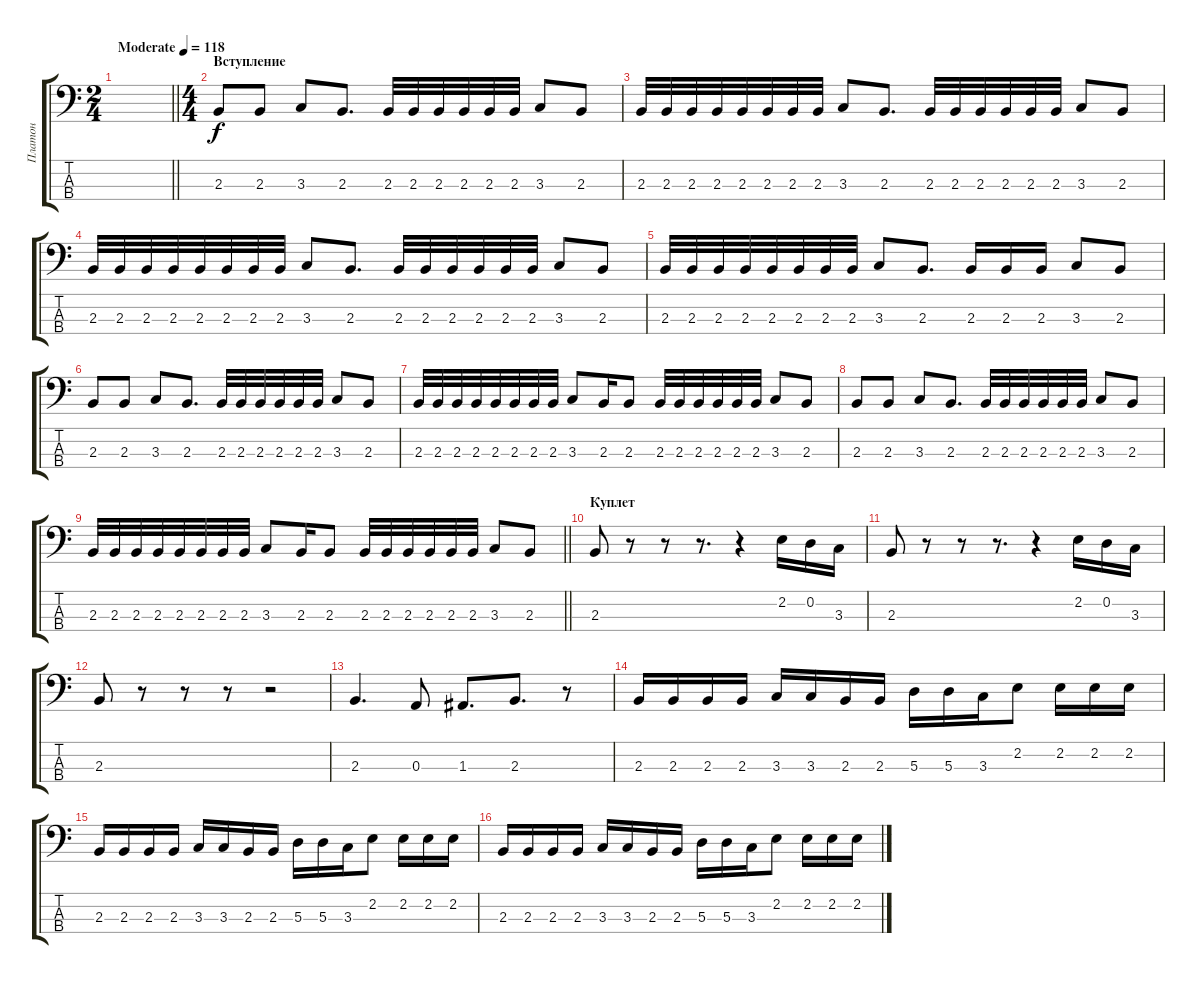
\track ("Платон" "Платон") {instrument electricbassfinger}
\staff {score tabs}
\tuning (G2 D2 A1 E1) {hide}
\ts (2 4)
\tempo (118 "Moderate")
\clef f4
\barLineRight lightlight
\ks c
|
\ts (4 4)
\section ("" "Вступление")
2.3.8 2.3.8 3.3.8 2.3.8{d} 2.3.32 2.3.32 2.3.32 2.3.32 2.3.32 2.3.32 3.3.8 2.3.8 |
2.3.32 2.3.32 2.3.32 2.3.32 2.3.32 2.3.32 2.3.32 2.3.32 3.3.8 2.3.8{d} 2.3.32 2.3.32 2.3.32 2.3.32 2.3.32 2.3.32 3.3.8 2.3.8 |
2.3.32 2.3.32 2.3.32 2.3.32 2.3.32 2.3.32 2.3.32 2.3.32 3.3.8 2.3.8{d} 2.3.32 2.3.32 2.3.32 2.3.32 2.3.32 2.3.32 3.3.8 2.3.8 |
2.3.32 2.3.32 2.3.32 2.3.32 2.3.32 2.3.32 2.3.32 2.3.32 3.3.8 2.3.8{d} 2.3.16 2.3.16 2.3.16 3.3.8 2.3.8 |
2.3.8 2.3.8 3.3.8 2.3.8{d} 2.3.32 2.3.32 2.3.32 2.3.32 2.3.32 2.3.32 3.3.8 2.3.8 |
2.3.32 2.3.32 2.3.32 2.3.32 2.3.32 2.3.32 2.3.32 2.3.32 3.3.8 2.3.16 2.3.8 2.3.32 2.3.32 2.3.32 2.3.32 2.3.32 2.3.32 3.3.8 2.3.8 |
2.3.8 2.3.8 3.3.8 2.3.8{d} 2.3.32 2.3.32 2.3.32 2.3.32 2.3.32 2.3.32 3.3.8 2.3.8 |
\barLineRight lightlight
2.3.32 2.3.32 2.3.32 2.3.32 2.3.32 2.3.32 2.3.32 2.3.32 3.3.8 2.3.16 2.3.8 2.3.32 2.3.32 2.3.32 2.3.32 2.3.32 2.3.32 3.3.8 2.3.8 |
\section ("" "Куплет")
2.3.8 r.8 r.8 r.8{d} r.4 2.2.16 0.2.16 3.3.16 |
2.3.8 r.8 r.8 r.8{d} r.4 2.2.16 0.2.16 3.3.16 |
2.3.8 r.8 r.8 r.8 r.2 |
2.3.4{d} 0.3.8 1.3.8{d} 2.3.8{d} r.8 |
2.3.16 2.3.16 2.3.16 2.3.16 3.3.16 3.3.16 2.3.16 2.3.16 5.3.16 5.3.16 3.3.16 2.2.8 2.2.16 2.2.16 2.2.16 |
2.3.16 2.3.16 2.3.16 2.3.16 3.3.16 3.3.16 2.3.16 2.3.16 5.3.16 5.3.16 3.3.16 2.2.8 2.2.16 2.2.16 2.2.16 |
2.3.16 2.3.16 2.3.16 2.3.16 3.3.16 3.3.16 2.3.16 2.3.16 5.3.16 5.3.16 3.3.16 2.2.8 2.2.16 2.2.16 2.2.16
